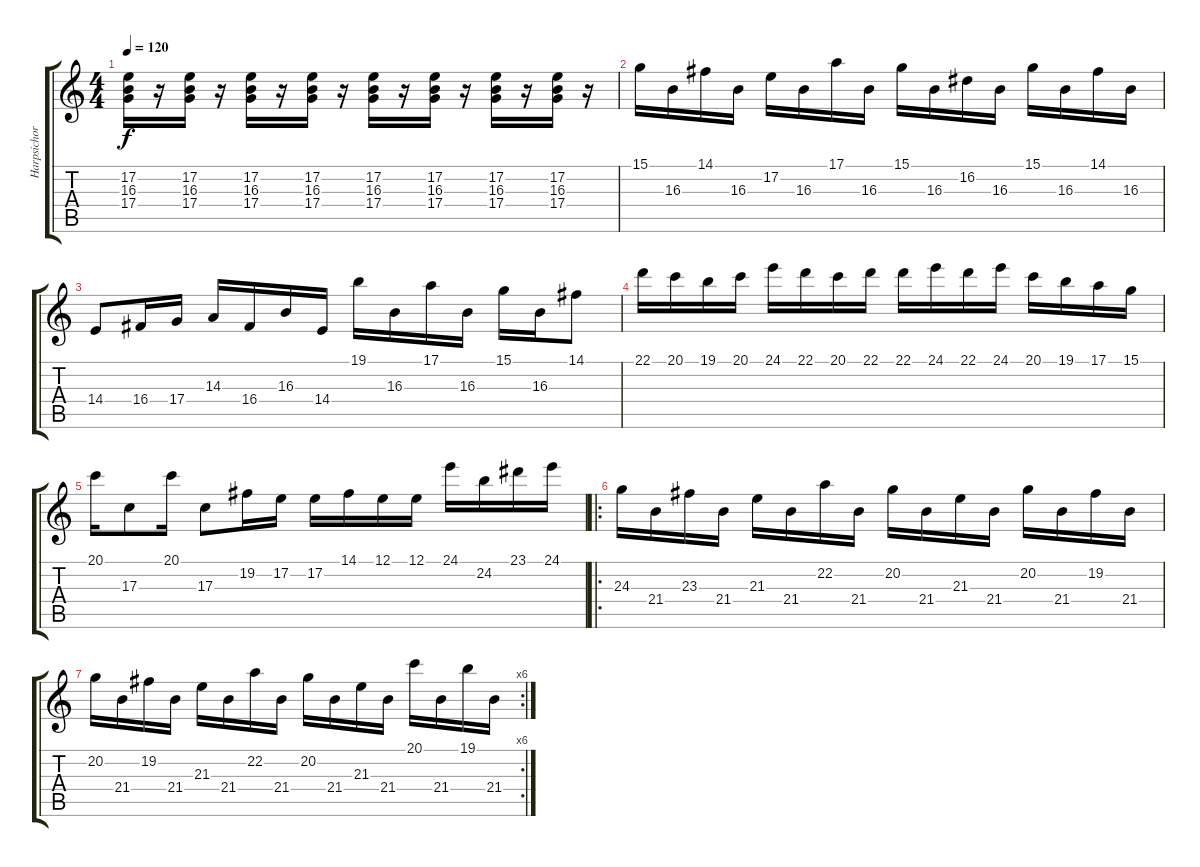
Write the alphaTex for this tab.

\track ("Harpsichord" "Harpsichor") {instrument harpsichord}
\staff {score tabs}
\tuning (E4 B3 G3 D3 A2 E2) {hide}
\ts (4 4)
\tempo 120
\clef g2
\ks c
(17.2 16.3 17.4).16{dy f} r.16 (17.2 16.3 17.4).16 r.16 (17.2 16.3 17.4).16 r.16 (17.2 16.3 17.4).16 r.16 (17.2 16.3 17.4).16 r.16 (17.2 16.3 17.4).16 r.16 (17.2 16.3 17.4).16 r.16 (17.2 16.3 17.4).16 r.16 |
15.1.16 16.3.16 14.1.16 16.3.16 17.2.16 16.3.16 17.1.16 16.3.16 15.1.16 16.3.16 16.2.16 16.3.16 15.1.16 16.3.16 14.1.16 16.3.16 |
14.4.8 16.4.16 17.4.16 14.3.16 16.4.16 16.3.16 14.4.16 19.1.16 16.3.16 17.1.16 16.3.16 15.1.16 16.3.16 14.1.8 |
22.1.16 20.1.16 19.1.16 20.1.16 24.1.16 22.1.16 20.1.16 22.1.16 22.1.16 24.1.16 22.1.16 24.1.16 20.1.16 19.1.16 17.1.16 15.1.16 |
20.1.16 17.3.8 20.1.16 17.3.8 19.2.16 17.2.16 17.2.16 14.1.16 12.1.16 12.1.16 24.1.16 24.2.16 23.1.16 24.1.16 |
\ro
24.3.16 21.4.16 23.3.16 21.4.16 21.3.16 21.4.16 22.2.16 21.4.16 20.2.16 21.4.16 21.3.16 21.4.16 20.2.16 21.4.16 19.2.16 21.4.16 |
\rc 6
20.2.16 21.4.16 19.2.16 21.4.16 21.3.16 21.4.16 22.2.16 21.4.16 20.2.16 21.4.16 21.3.16 21.4.16 20.1.16 21.4.16 19.1.16 21.4.16
